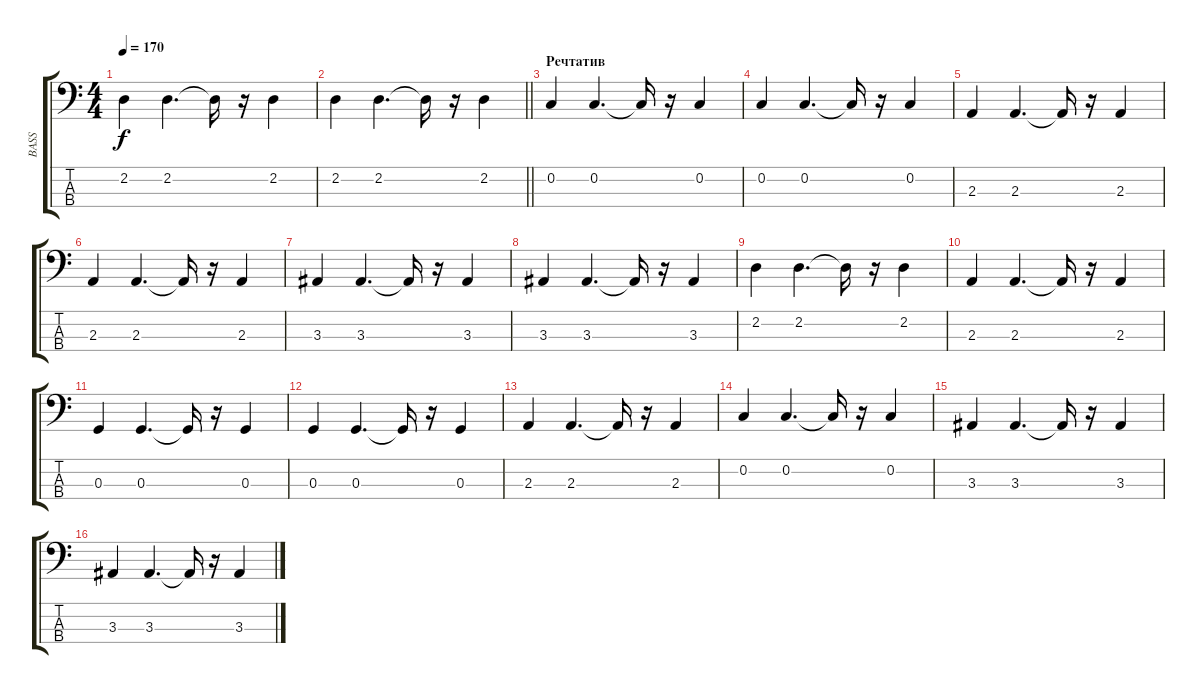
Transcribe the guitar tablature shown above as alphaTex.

\track ("BASS" "BASS") {instrument electricbasspick}
\staff {score tabs}
\tuning (F2 C2 G1 D1) {hide}
\ts (4 4)
\tempo 170
\clef f4
\ks c
2.2.4{dy f} 2.2.4{d} 2.2{t}.16 r.16 2.2.4 |
\barLineRight lightlight
2.2.4 2.2.4{d} 2.2{t}.16 r.16 2.2.4 |
\section ("" "Речтатив")
0.2.4 0.2.4{d} 0.2{t}.16 r.16 0.2.4 |
0.2.4 0.2.4{d} 0.2{t}.16 r.16 0.2.4 |
2.3.4 2.3.4{d} 2.3{t}.16 r.16 2.3.4 |
2.3.4 2.3.4{d} 2.3{t}.16 r.16 2.3.4 |
3.3.4 3.3.4{d} 3.3{t}.16 r.16 3.3.4 |
3.3.4 3.3.4{d} 3.3{t}.16 r.16 3.3.4 |
2.2.4 2.2.4{d} 2.2{t}.16 r.16 2.2.4 |
2.3.4 2.3.4{d} 2.3{t}.16 r.16 2.3.4 |
0.3.4 0.3.4{d} 0.3{t}.16 r.16 0.3.4 |
0.3.4 0.3.4{d} 0.3{t}.16 r.16 0.3.4 |
2.3.4 2.3.4{d} 2.3{t}.16 r.16 2.3.4 |
0.2.4 0.2.4{d} 0.2{t}.16 r.16 0.2.4 |
3.3.4 3.3.4{d} 3.3{t}.16 r.16 3.3.4 |
3.3.4 3.3.4{d} 3.3{t}.16 r.16 3.3.4
